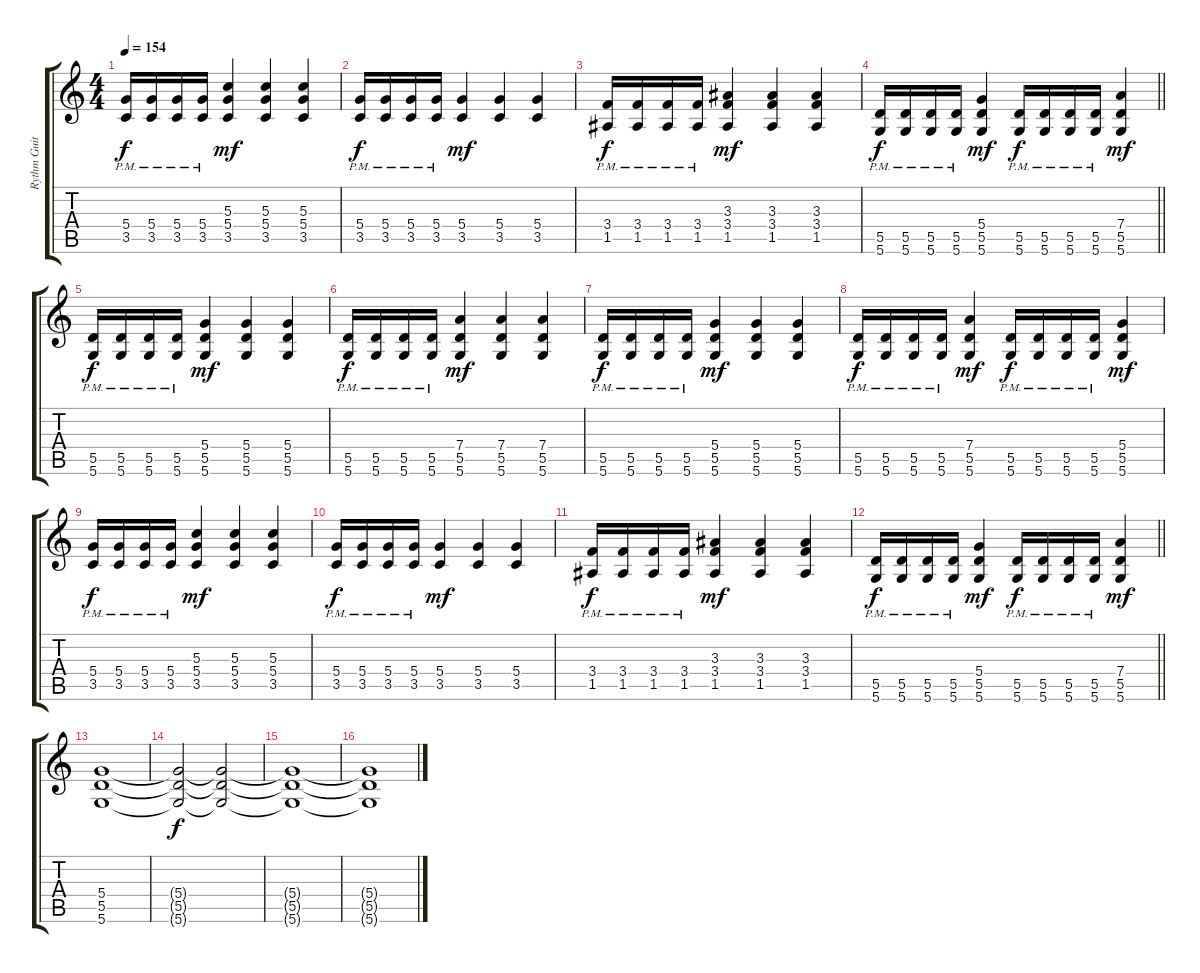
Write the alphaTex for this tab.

\track ("Rythm Guitar" "Rythm Guit") {instrument distortionguitar}
\staff {score tabs}
\tuning (E4 B3 G3 D3 A2 D2) {hide}
\ts (4 4)
\tempo 154
\clef g2
\ks c
(5.4{pm} 3.5{pm}).16{dy f} (5.4{pm} 3.5{pm}).16 (5.4{pm} 3.5{pm}).16 (5.4{pm} 3.5{pm}).16 (5.3 5.4 3.5).4{dy mf} (5.3 5.4 3.5).4 (5.3 5.4 3.5).4 |
(5.4{pm} 3.5{pm}).16{dy f} (5.4{pm} 3.5{pm}).16 (5.4{pm} 3.5{pm}).16 (5.4{pm} 3.5{pm}).16 (5.4 3.5).4{dy mf} (5.4 3.5).4 (5.4 3.5).4 |
(3.4{pm} 1.5{pm}).16{dy f} (3.4{pm} 1.5{pm}).16 (3.4{pm} 1.5{pm}).16 (3.4{pm} 1.5{pm}).16 (3.3 3.4 1.5).4{dy mf} (3.3 3.4 1.5).4 (3.3 3.4 1.5).4 |
\barLineRight lightlight
(5.5{pm} 5.6{pm}).16{dy f} (5.5{pm} 5.6{pm}).16 (5.5{pm} 5.6{pm}).16 (5.5{pm} 5.6{pm}).16 (5.4 5.5 5.6).4{dy mf} (5.5{pm} 5.6{pm}).16{dy f} (5.5{pm} 5.6{pm}).16 (5.5{pm} 5.6{pm}).16 (5.5{pm} 5.6{pm}).16 (7.4 5.5 5.6).4{dy mf} |
(5.5{pm} 5.6{pm}).16{dy f} (5.5{pm} 5.6{pm}).16 (5.5{pm} 5.6{pm}).16 (5.5{pm} 5.6{pm}).16 (5.4 5.5 5.6).4{dy mf} (5.4 5.5 5.6).4 (5.4 5.5 5.6).4 |
(5.5{pm} 5.6{pm}).16{dy f} (5.5{pm} 5.6{pm}).16 (5.5{pm} 5.6{pm}).16 (5.5{pm} 5.6{pm}).16 (7.4 5.5 5.6).4{dy mf} (7.4 5.5 5.6).4 (7.4 5.5 5.6).4 |
(5.5{pm} 5.6{pm}).16{dy f} (5.5{pm} 5.6{pm}).16 (5.5{pm} 5.6{pm}).16 (5.5{pm} 5.6{pm}).16 (5.4 5.5 5.6).4{dy mf} (5.4 5.5 5.6).4 (5.4 5.5 5.6).4 |
(5.5{pm} 5.6{pm}).16{dy f} (5.5{pm} 5.6{pm}).16 (5.5{pm} 5.6{pm}).16 (5.5{pm} 5.6{pm}).16 (7.4 5.5 5.6).4{dy mf} (5.5{pm} 5.6{pm}).16{dy f} (5.5{pm} 5.6{pm}).16 (5.5{pm} 5.6{pm}).16 (5.5{pm} 5.6{pm}).16 (5.4 5.5 5.6).4{dy mf} |
(5.4{pm} 3.5{pm}).16{dy f} (5.4{pm} 3.5{pm}).16 (5.4{pm} 3.5{pm}).16 (5.4{pm} 3.5{pm}).16 (5.3 5.4 3.5).4{dy mf} (5.3 5.4 3.5).4 (5.3 5.4 3.5).4 |
(5.4{pm} 3.5{pm}).16{dy f} (5.4{pm} 3.5{pm}).16 (5.4{pm} 3.5{pm}).16 (5.4{pm} 3.5{pm}).16 (5.4 3.5).4{dy mf} (5.4 3.5).4 (5.4 3.5).4 |
(3.4{pm} 1.5{pm}).16{dy f} (3.4{pm} 1.5{pm}).16 (3.4{pm} 1.5{pm}).16 (3.4{pm} 1.5{pm}).16 (3.3 3.4 1.5).4{dy mf} (3.3 3.4 1.5).4 (3.3 3.4 1.5).4 |
\barLineRight lightlight
(5.5{pm} 5.6{pm}).16{dy f} (5.5{pm} 5.6{pm}).16 (5.5{pm} 5.6{pm}).16 (5.5{pm} 5.6{pm}).16 (5.4 5.5 5.6).4{dy mf} (5.5{pm} 5.6{pm}).16{dy f} (5.5{pm} 5.6{pm}).16 (5.5{pm} 5.6{pm}).16 (5.5{pm} 5.6{pm}).16 (7.4 5.5 5.6).4{dy mf} |
(5.4 5.5 5.6).1 |
(5.4{t} 5.5{t} 5.6{t}).2{dy f} (5.4{t} 5.5{t} 5.6{t}).2{volume 0} |
(5.4{t} 5.5{t} 5.6{t}).1 |
(5.4{t} 5.5{t} 5.6{t}).1
